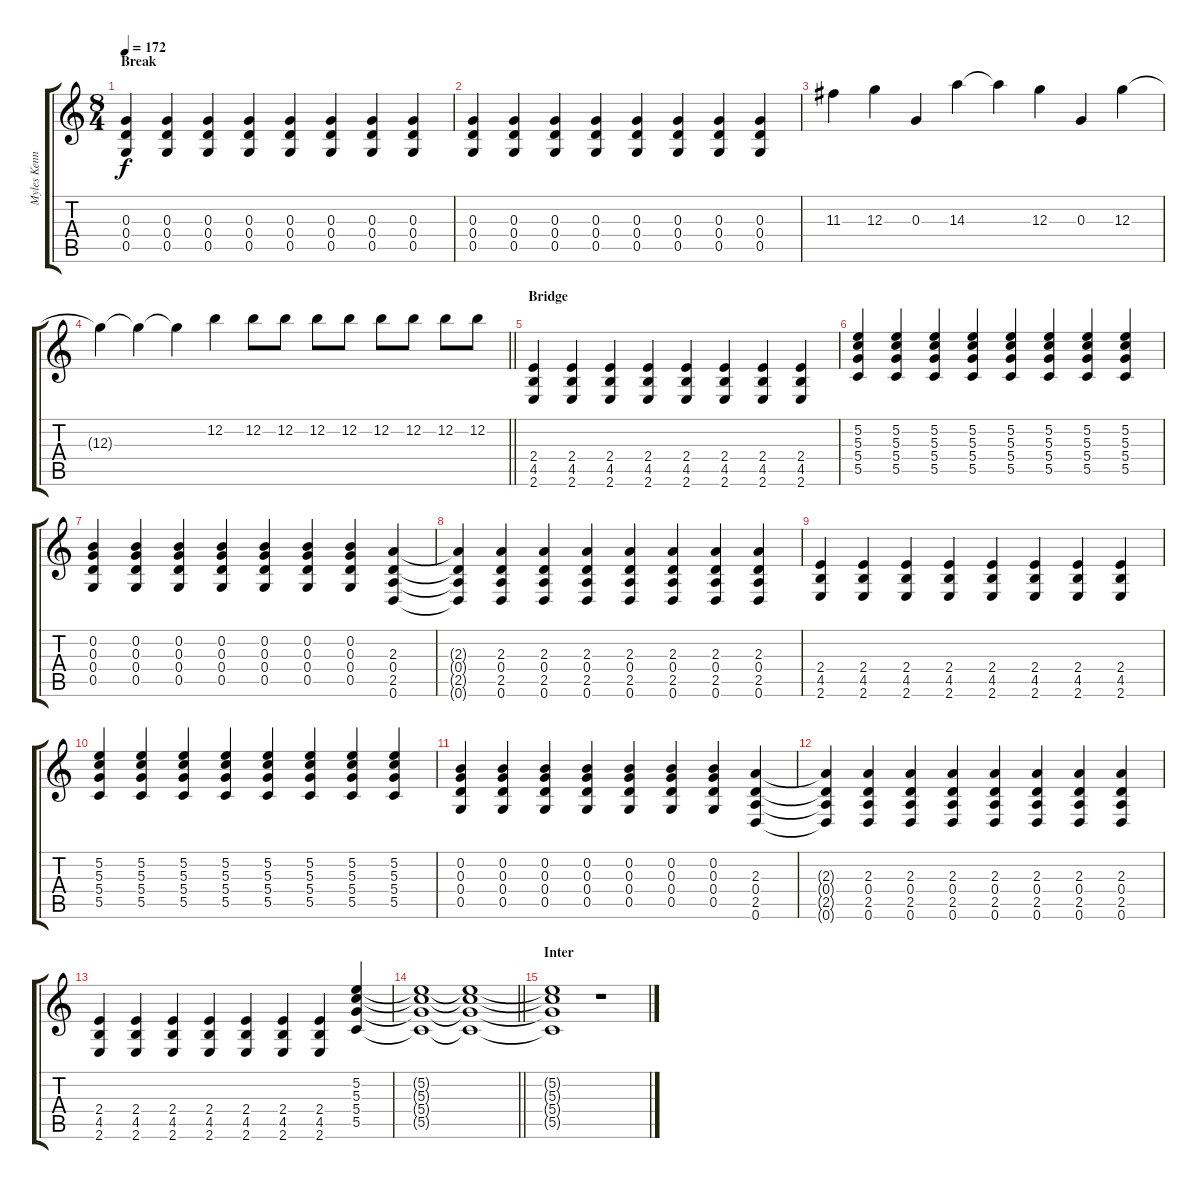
\track ("Myles Kennedy [Guitar]" "Myles Kenn") {instrument overdrivenguitar}
\staff {score tabs}
\tuning (D4 B3 G3 D3 G2 D2) {hide}
\ts (8 4)
\section ("" "Break")
\tempo 172
\clef g2
\ks c
(0.3 0.4 0.5).4{dy f} (0.3 0.4 0.5).4 (0.3 0.4 0.5).4 (0.3 0.4 0.5).4 (0.3 0.4 0.5).4 (0.3 0.4 0.5).4 (0.3 0.4 0.5).4 (0.3 0.4 0.5).4 |
(0.3 0.4 0.5).4 (0.3 0.4 0.5).4 (0.3 0.4 0.5).4 (0.3 0.4 0.5).4 (0.3 0.4 0.5).4 (0.3 0.4 0.5).4 (0.3 0.4 0.5).4 (0.3 0.4 0.5).4 |
11.3.4{volume 14} 12.3.4 0.3.4 14.3.4 14.3{t}.4 12.3.4 0.3.4 12.3.4 |
\barLineRight lightlight
12.3{t}.4 12.3{t}.4 12.3{t}.4 12.2.4 12.2.8 12.2.8 12.2.8 12.2.8 12.2.8 12.2.8 12.2.8 12.2.8 |
\section ("" "Bridge")
(2.4 4.5 2.6).4 (2.4 4.5 2.6).4 (2.4 4.5 2.6).4 (2.4 4.5 2.6).4 (2.4 4.5 2.6).4 (2.4 4.5 2.6).4 (2.4 4.5 2.6).4 (2.4 4.5 2.6).4 |
(5.2 5.3 5.4 5.5).4 (5.2 5.3 5.4 5.5).4 (5.2 5.3 5.4 5.5).4 (5.2 5.3 5.4 5.5).4 (5.2 5.3 5.4 5.5).4 (5.2 5.3 5.4 5.5).4 (5.2 5.3 5.4 5.5).4 (5.2 5.3 5.4 5.5).4 |
(0.2 0.3 0.4 0.5).4 (0.2 0.3 0.4 0.5).4 (0.2 0.3 0.4 0.5).4 (0.2 0.3 0.4 0.5).4 (0.2 0.3 0.4 0.5).4 (0.2 0.3 0.4 0.5).4 (0.2 0.3 0.4 0.5).4 (2.3 0.4 2.5 0.6).4 |
(2.3{t} 0.4{t} 2.5{t} 0.6{t}).4 (2.3 0.4 2.5 0.6).4 (2.3 0.4 2.5 0.6).4 (2.3 0.4 2.5 0.6).4 (2.3 0.4 2.5 0.6).4 (2.3 0.4 2.5 0.6).4 (2.3 0.4 2.5 0.6).4 (2.3 0.4 2.5 0.6).4 |
(2.4 4.5 2.6).4 (2.4 4.5 2.6).4 (2.4 4.5 2.6).4 (2.4 4.5 2.6).4 (2.4 4.5 2.6).4 (2.4 4.5 2.6).4 (2.4 4.5 2.6).4 (2.4 4.5 2.6).4 |
(5.2 5.3 5.4 5.5).4 (5.2 5.3 5.4 5.5).4 (5.2 5.3 5.4 5.5).4 (5.2 5.3 5.4 5.5).4 (5.2 5.3 5.4 5.5).4 (5.2 5.3 5.4 5.5).4 (5.2 5.3 5.4 5.5).4 (5.2 5.3 5.4 5.5).4 |
(0.2 0.3 0.4 0.5).4 (0.2 0.3 0.4 0.5).4 (0.2 0.3 0.4 0.5).4 (0.2 0.3 0.4 0.5).4 (0.2 0.3 0.4 0.5).4 (0.2 0.3 0.4 0.5).4 (0.2 0.3 0.4 0.5).4 (2.3 0.4 2.5 0.6).4 |
(2.3{t} 0.4{t} 2.5{t} 0.6{t}).4 (2.3 0.4 2.5 0.6).4 (2.3 0.4 2.5 0.6).4 (2.3 0.4 2.5 0.6).4 (2.3 0.4 2.5 0.6).4 (2.3 0.4 2.5 0.6).4 (2.3 0.4 2.5 0.6).4 (2.3 0.4 2.5 0.6).4 |
(2.4 4.5 2.6).4 (2.4 4.5 2.6).4 (2.4 4.5 2.6).4 (2.4 4.5 2.6).4 (2.4 4.5 2.6).4 (2.4 4.5 2.6).4 (2.4 4.5 2.6).4 (5.2 5.3 5.4 5.5).4{volume 1} |
\barLineRight lightlight
(5.2{t} 5.3{t} 5.4{t} 5.5{t}).1 (5.2{t} 5.3{t} 5.4{t} 5.5{t}).1 |
\section ("" "Inter")
(5.2{t} 5.3{t} 5.4{t} 5.5{t}).1 r.1
